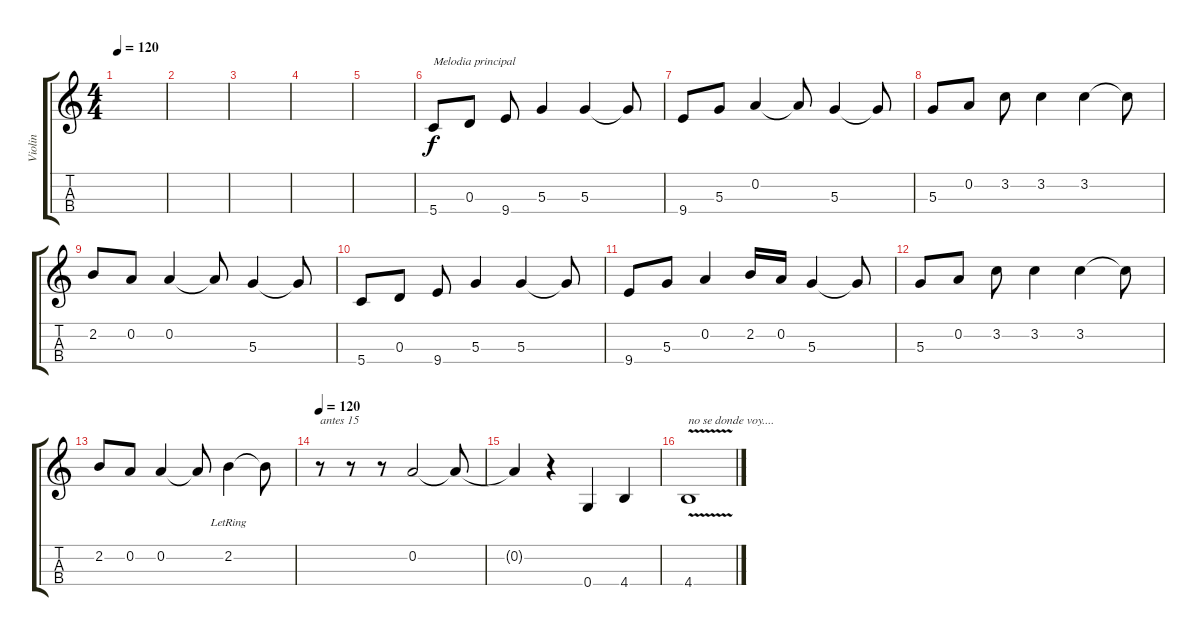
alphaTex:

\track ("Violin" "Violin") {instrument violin}
\staff {score tabs}
\tuning (E5 A4 D4 G3) {hide}
\ts (4 4)
\tempo 120
\clef g2
\ks c
|
|
|
|
|
5.4.8{txt "Melodia principal"} 0.3.8 9.4.8 5.3.4 5.3.4 5.3{t}.8 |
9.4.8 5.3.8 0.2.4 0.2{t}.8 5.3.4 5.3{t}.8 |
5.3.8 0.2.8 3.2.8 3.2.4 3.2.4 3.2{t}.8 |
2.2.8 0.2.8 0.2.4 0.2{t}.8 5.3.4 5.3{t}.8 |
5.4.8 0.3.8 9.4.8 5.3.4 5.3.4 5.3{t}.8 |
9.4.8 5.3.8 0.2.4 2.2.16 0.2.16 5.3.4 5.3{t}.8 |
5.3.8 0.2.8 3.2.8 3.2.4 3.2.4 3.2{t}.8 |
2.2.8 0.2.8 0.2.4 0.2{t}.8 2.2{lr}.4 2.2{t}.8 |
\tempo 120
r.8{txt "antes 15" volume 10} r.8 r.8 0.2.2 0.2{t}.8 |
0.2{t}.4 r.4 0.4.4 4.4.4 |
4.4{v}.1{txt "no se donde voy...."}
